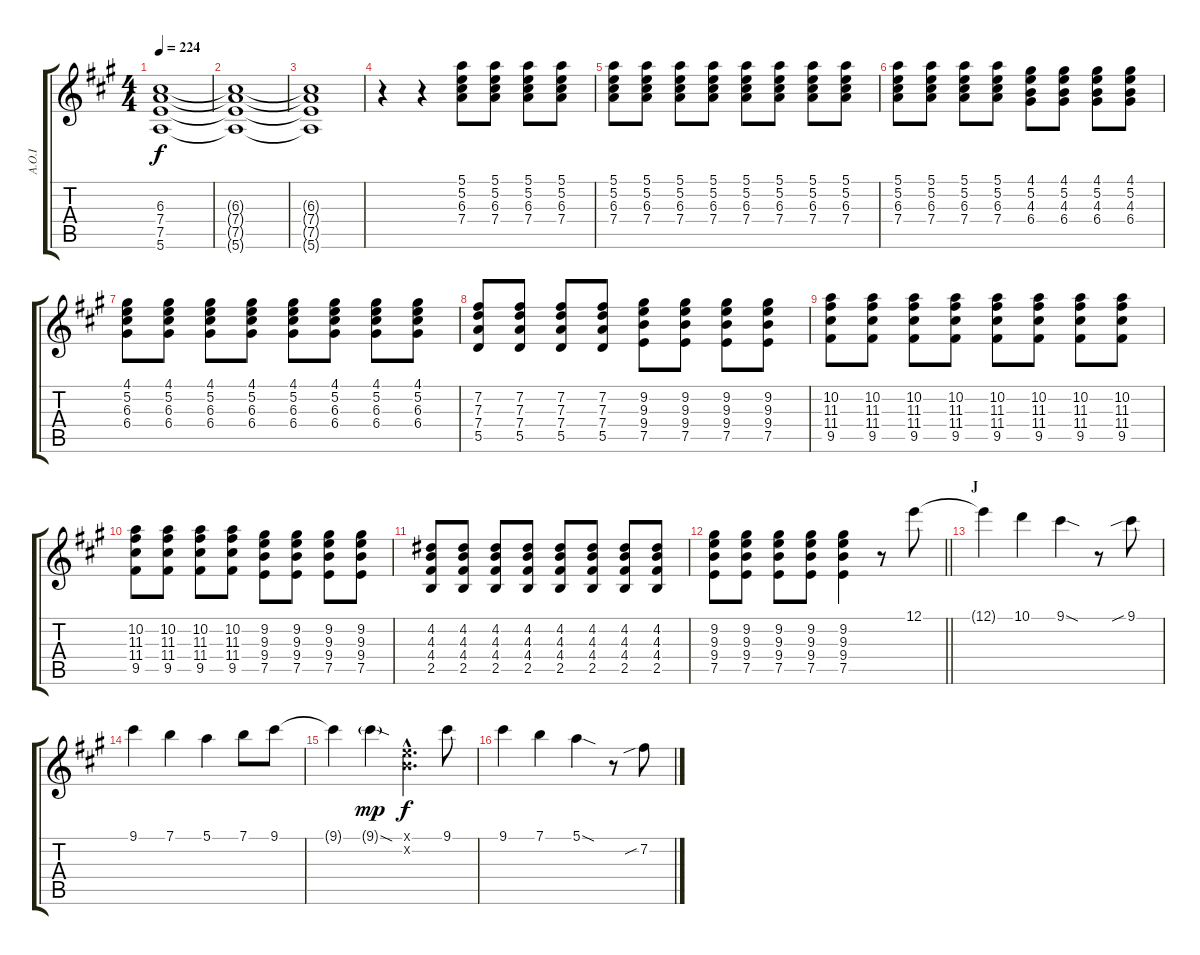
\track ("A.O.I" "A.O.I") {instrument distortionguitar}
\staff {score tabs}
\tuning (E4 B3 G3 D3 A2 E2) {hide}
\ts (4 4)
\tempo 224
\clef g2
\ks a
(6.3{t} 7.4{t} 7.5{t} 5.6{t}).1{dy f} |
(6.3{t} 7.4{t} 7.5{t} 5.6{t}).1 |
(6.3{t} 7.4{t} 7.5{t} 5.6{t}).1 |
r.4 r.4 (5.1 5.2 6.3 7.4).8{volume 12 balance 8 instrument overdrivenguitar} (5.1 5.2 6.3 7.4).8 (5.1 5.2 6.3 7.4).8 (5.1 5.2 6.3 7.4).8 |
(5.1 5.2 6.3 7.4).8 (5.1 5.2 6.3 7.4).8 (5.1 5.2 6.3 7.4).8 (5.1 5.2 6.3 7.4).8 (5.1 5.2 6.3 7.4).8 (5.1 5.2 6.3 7.4).8 (5.1 5.2 6.3 7.4).8 (5.1 5.2 6.3 7.4).8 |
(5.1 5.2 6.3 7.4).8 (5.1 5.2 6.3 7.4).8 (5.1 5.2 6.3 7.4).8 (5.1 5.2 6.3 7.4).8 (4.1 5.2 4.3 6.4).8 (4.1 5.2 4.3 6.4).8 (4.1 5.2 4.3 6.4).8 (4.1 5.2 4.3 6.4).8 |
(4.1 5.2 6.3 6.4).8 (4.1 5.2 6.3 6.4).8 (4.1 5.2 6.3 6.4).8 (4.1 5.2 6.3 6.4).8 (4.1 5.2 6.3 6.4).8 (4.1 5.2 6.3 6.4).8 (4.1 5.2 6.3 6.4).8 (4.1 5.2 6.3 6.4).8 |
(7.2 7.3 7.4 5.5).8 (7.2 7.3 7.4 5.5).8 (7.2 7.3 7.4 5.5).8 (7.2 7.3 7.4 5.5).8 (9.2 9.3 9.4 7.5).8 (9.2 9.3 9.4 7.5).8 (9.2 9.3 9.4 7.5).8 (9.2 9.3 9.4 7.5).8 |
(10.2 11.3 11.4 9.5).8 (10.2 11.3 11.4 9.5).8 (10.2 11.3 11.4 9.5).8 (10.2 11.3 11.4 9.5).8 (10.2 11.3 11.4 9.5).8 (10.2 11.3 11.4 9.5).8 (10.2 11.3 11.4 9.5).8 (10.2 11.3 11.4 9.5).8 |
(10.2 11.3 11.4 9.5).8 (10.2 11.3 11.4 9.5).8 (10.2 11.3 11.4 9.5).8 (10.2 11.3 11.4 9.5).8 (9.2 9.3 9.4 7.5).8 (9.2 9.3 9.4 7.5).8 (9.2 9.3 9.4 7.5).8 (9.2 9.3 9.4 7.5).8 |
(4.2 4.3 4.4 2.5).8 (4.2 4.3 4.4 2.5).8 (4.2 4.3 4.4 2.5).8 (4.2 4.3 4.4 2.5).8 (4.2 4.3 4.4 2.5).8 (4.2 4.3 4.4 2.5).8 (4.2 4.3 4.4 2.5).8 (4.2 4.3 4.4 2.5).8 |
\barLineRight lightlight
(9.2 9.3 9.4 7.5).8 (9.2 9.3 9.4 7.5).8 (9.2 9.3 9.4 7.5).8 (9.2 9.3 9.4 7.5).8 (9.2 9.3 9.4 7.5).4 r.8{volume 12 balance 13 instrument distortionguitar} 12.1.8 |
\section ("" "J")
12.1{t}.4 10.1.4 9.1{sod}.4 r.8 9.1{sib}.8 |
9.1.4 7.1.4 5.1.4 7.1.8 9.1.8 |
9.1{t}.4 9.1{sod g}.4{dy mp} (0.1{hac x} 0.2{hac x}).4{d dy f} 9.1.8 |
9.1.4 7.1.4 5.1{sod}.4 r.8 7.2{sib}.8
